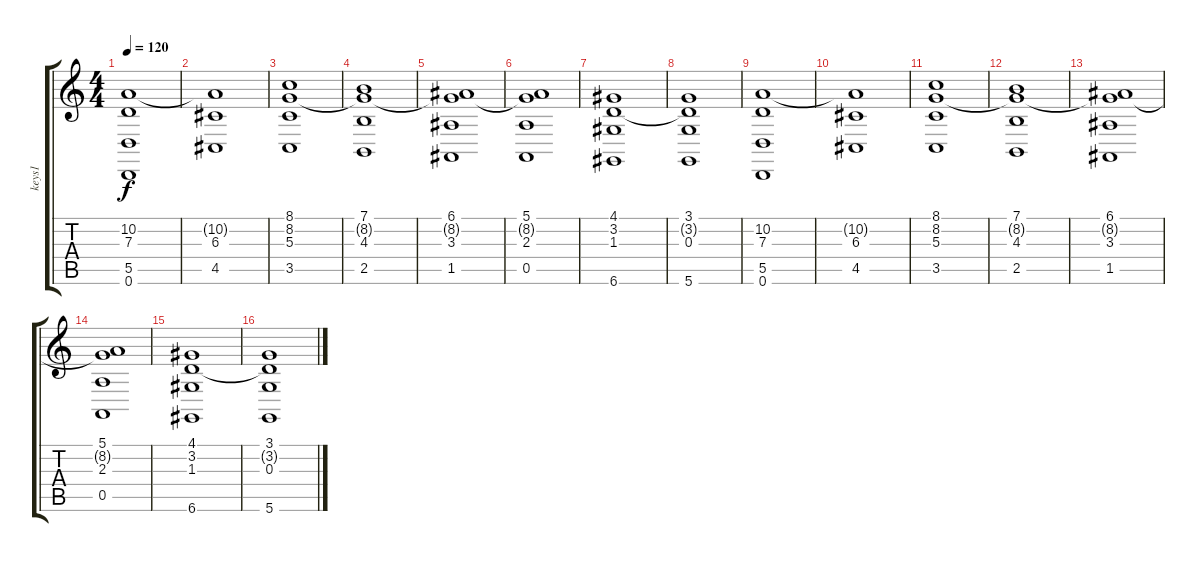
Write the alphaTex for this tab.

\track ("keys1" "keys1") {instrument synthstrings1}
\staff {score tabs}
\tuning (E4 B3 G3 D3 A2 D2) {hide}
\ts (4 4)
\tempo 120
\clef g2
\ks c
(10.2 7.3 5.5 0.6).1{dy f} |
(10.2{t} 6.3 4.5).1 |
(8.1 8.2 5.3 3.5).1 |
(7.1 8.2{t} 4.3 2.5).1 |
(6.1 8.2{t} 3.3 1.5).1 |
(5.1 8.2{t} 2.3 0.5).1 |
(4.1 3.2 1.3 6.6).1 |
(3.1 3.2{t} 0.3 5.6).1 |
(10.2 7.3 5.5 0.6).1 |
(10.2{t} 6.3 4.5).1 |
(8.1 8.2 5.3 3.5).1 |
(7.1 8.2{t} 4.3 2.5).1 |
(6.1 8.2{t} 3.3 1.5).1 |
(5.1 8.2{t} 2.3 0.5).1 |
(4.1 3.2 1.3 6.6).1 |
(3.1 3.2{t} 0.3 5.6).1
